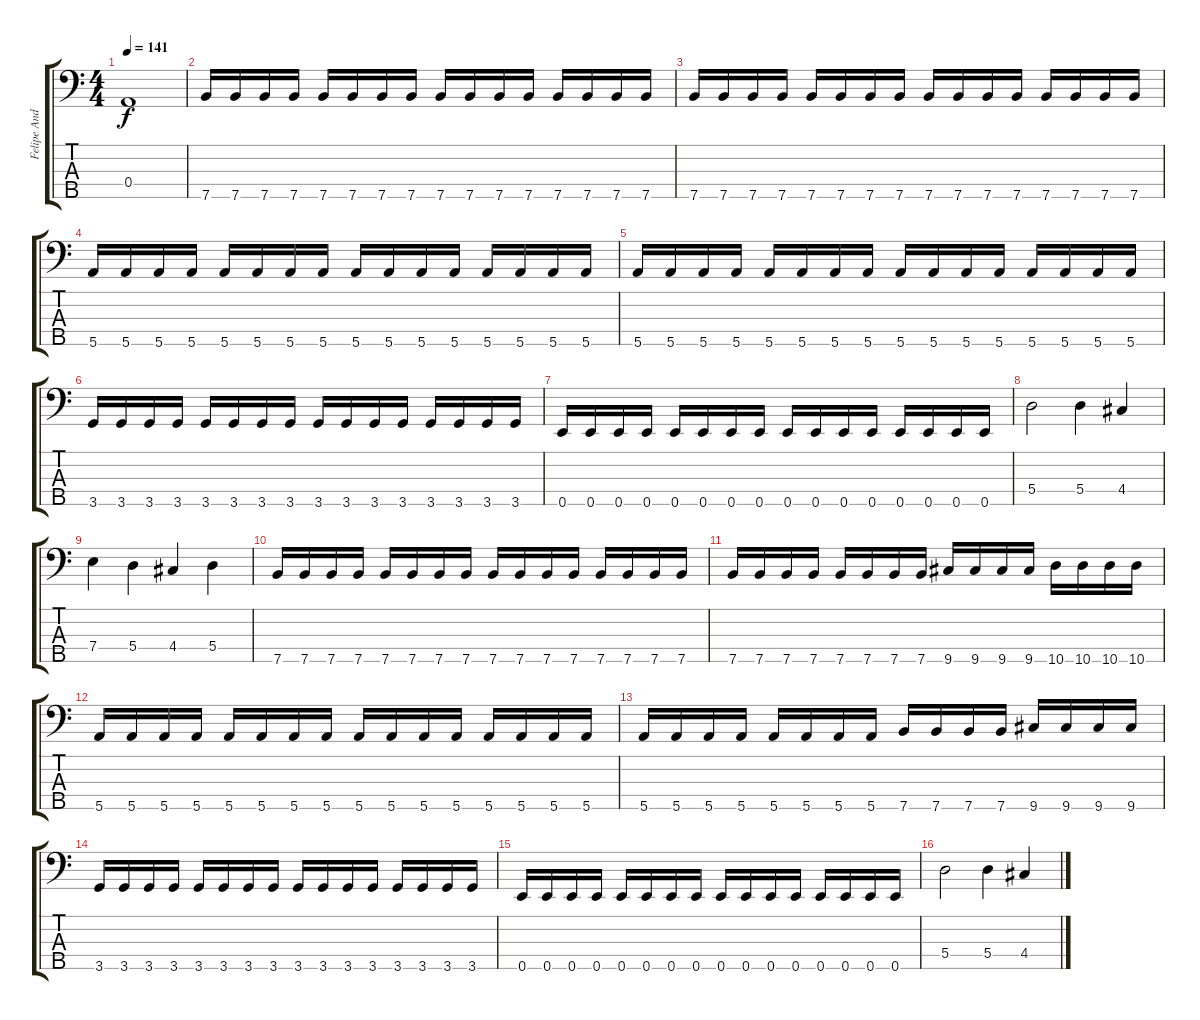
\track ("Felipe Andreoli" "Felipe And") {instrument electricbasspick}
\staff {score tabs}
\tuning (C3 G2 D2 A1 E1) {hide}
\ts (4 4)
\tempo 141
\clef f4
\ks c
0.4.1{dy f} |
7.5.16 7.5.16 7.5.16 7.5.16 7.5.16 7.5.16 7.5.16 7.5.16 7.5.16 7.5.16 7.5.16 7.5.16 7.5.16 7.5.16 7.5.16 7.5.16 |
7.5.16 7.5.16 7.5.16 7.5.16 7.5.16 7.5.16 7.5.16 7.5.16 7.5.16 7.5.16 7.5.16 7.5.16 7.5.16 7.5.16 7.5.16 7.5.16 |
5.5.16 5.5.16 5.5.16 5.5.16 5.5.16 5.5.16 5.5.16 5.5.16 5.5.16 5.5.16 5.5.16 5.5.16 5.5.16 5.5.16 5.5.16 5.5.16 |
5.5.16 5.5.16 5.5.16 5.5.16 5.5.16 5.5.16 5.5.16 5.5.16 5.5.16 5.5.16 5.5.16 5.5.16 5.5.16 5.5.16 5.5.16 5.5.16 |
3.5.16 3.5.16 3.5.16 3.5.16 3.5.16 3.5.16 3.5.16 3.5.16 3.5.16 3.5.16 3.5.16 3.5.16 3.5.16 3.5.16 3.5.16 3.5.16 |
0.5.16 0.5.16 0.5.16 0.5.16 0.5.16 0.5.16 0.5.16 0.5.16 0.5.16 0.5.16 0.5.16 0.5.16 0.5.16 0.5.16 0.5.16 0.5.16 |
5.4.2 5.4.4 4.4.4 |
7.4.4 5.4.4 4.4.4 5.4.4 |
7.5.16 7.5.16 7.5.16 7.5.16 7.5.16 7.5.16 7.5.16 7.5.16 7.5.16 7.5.16 7.5.16 7.5.16 7.5.16 7.5.16 7.5.16 7.5.16 |
7.5.16 7.5.16 7.5.16 7.5.16 7.5.16 7.5.16 7.5.16 7.5.16 9.5.16 9.5.16 9.5.16 9.5.16 10.5.16 10.5.16 10.5.16 10.5.16 |
5.5.16 5.5.16 5.5.16 5.5.16 5.5.16 5.5.16 5.5.16 5.5.16 5.5.16 5.5.16 5.5.16 5.5.16 5.5.16 5.5.16 5.5.16 5.5.16 |
5.5.16 5.5.16 5.5.16 5.5.16 5.5.16 5.5.16 5.5.16 5.5.16 7.5.16 7.5.16 7.5.16 7.5.16 9.5.16 9.5.16 9.5.16 9.5.16 |
3.5.16 3.5.16 3.5.16 3.5.16 3.5.16 3.5.16 3.5.16 3.5.16 3.5.16 3.5.16 3.5.16 3.5.16 3.5.16 3.5.16 3.5.16 3.5.16 |
0.5.16 0.5.16 0.5.16 0.5.16 0.5.16 0.5.16 0.5.16 0.5.16 0.5.16 0.5.16 0.5.16 0.5.16 0.5.16 0.5.16 0.5.16 0.5.16 |
5.4.2 5.4.4 4.4.4
